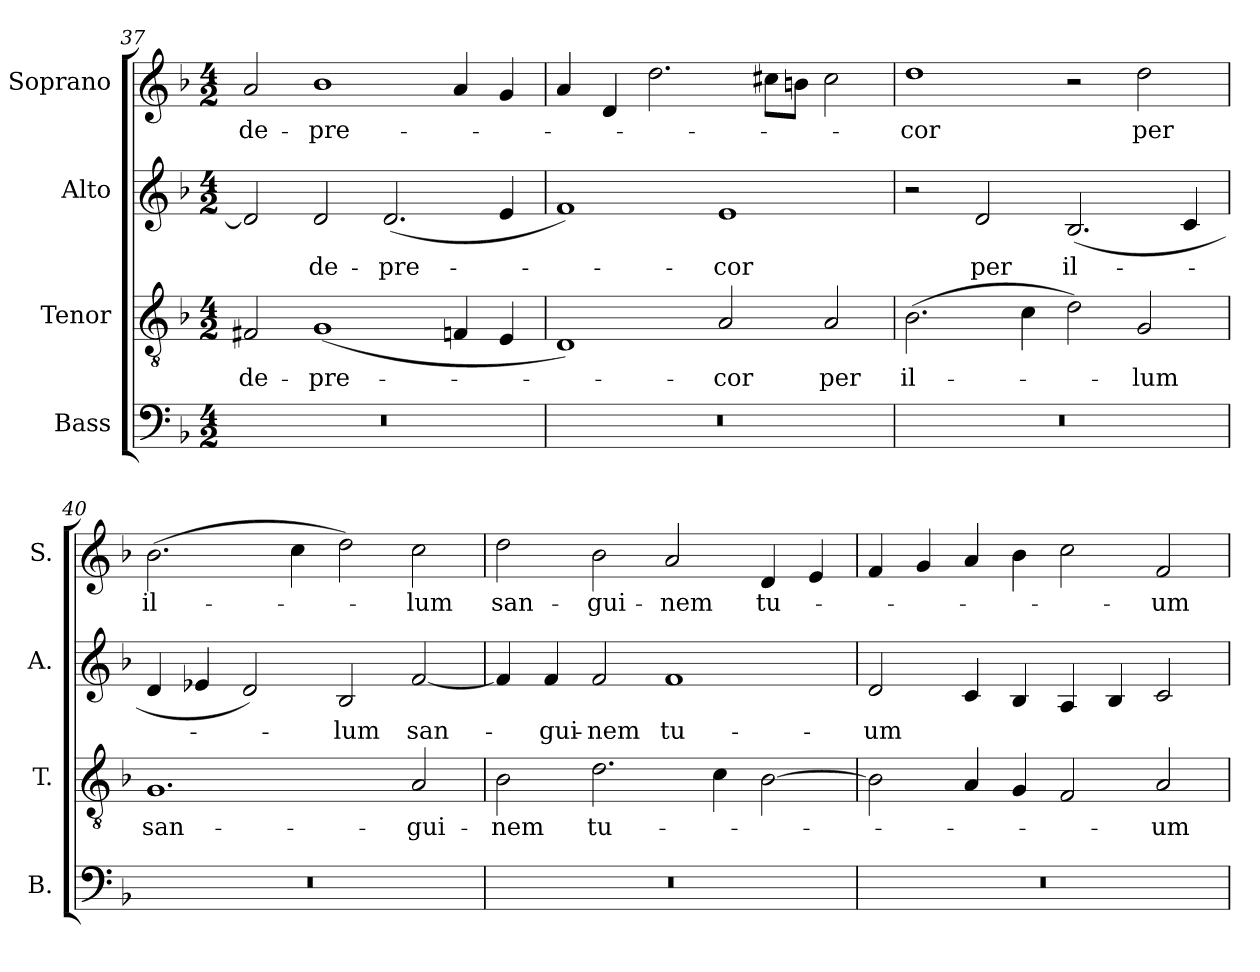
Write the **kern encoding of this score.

**kern	**kern	**text	**kern	**text	**kern	**text
*part4	*part3	*part3	*part2	*part2	*part1	*part1
*staff4	*staff3	*staff3	*staff2	*staff2	*staff1	*staff1
*I"Bass	*I"Tenor	*	*I"Alto	*	*I"Soprano	*
*I'B.	*I'T.	*	*I'A.	*	*I'S.	*
*clefF4	*clefGv2	*	*clefG2	*	*clefG2	*
*	*ITrd7c12	*	*	*	*	*
*k[b-]	*k[b-]	*	*k[b-]	*	*k[b-]	*
*F:	*F:	*	*F:	*	*F:	*
*M4/2	*M4/2	*	*M4/2	*	*M4/2	*
=37	=37	=37	=37	=37	=37	=37
!LO:N:vis=1	!	!	!	!	!	!
!	!	!LO:LY:b:color=#000000	!	!	!	!
!	!	!	!	!	!	!LO:LY:b:color=#000000
0r	2FF#Xi/	de-	2di/]	.	2ai/	de-
!	!	!LO:LY:b:color=#000000	!	!	!	!
!	!	!	!	!LO:LY:b:color=#000000	!	!
!	!	!	!	!	!	!LO:LY:b:color=#000000
.	(1GGi	-pre-	2di/	de-	1b-i	-pre-
!	!	!	!	!LO:LY:b:color=#000000	!	!
.	.	.	(2.di/	-pre-	.	.
.	4FFni/	.	.	.	4ai/	.
.	4EEi/	.	4ei/	.	4gi/	.
=38	=38	=38	=38	=38	=38	=38
!LO:N:vis=1	!	!	!	!	!	!
0r	1DDi)	.	1fi)	.	4ai/	.
.	.	.	.	.	4di/	.
.	.	.	.	.	2.ddi\	.
!	!	!LO:LY:b:color=#000000	!	!	!	!
!	!	!	!	!LO:LY:b:color=#000000	!	!
.	2AAi/	-cor	1ei	-cor	.	.
.	.	.	.	.	8cc#Xi\L	.
.	.	.	.	.	8bni\J	.
!	!	!LO:LY:b:color=#000000	!	!	!	!
.	2AAi/	per	.	.	2cc#i\	.
=39	=39	=39	=39	=39	=39	=39
!LO:N:vis=1	!	!	!	!	!	!
!	!	!LO:LY:b:color=#000000	!	!	!	!
!	!	!	!	!	!	!LO:LY:b:color=#000000
0r	(2.BB-i\	il-	2r	.	1ddi	-cor
!	!	!	!	!LO:LY:b:color=#000000	!	!
.	.	.	2di/	per	.	.
.	4Ci\	.	.	.	.	.
!	!	!	!	!LO:LY:b:color=#000000	!	!
.	2Di\)	.	(2.B-i/	il-	2r	.
!	!	!LO:LY:b:color=#000000	!	!	!	!
!	!	!	!	!	!	!LO:LY:b:color=#000000
.	2GGi/	-lum	.	.	2ddi\	per
.	.	.	4ci/	.	.	.
!!LO:LB:g=z
=40	=40	=40	=40	=40	=40	=40
!LO:N:vis=1	!	!	!	!	!	!
!	!	!LO:LY:b:color=#000000	!	!	!	!
!	!	!	!	!	!	!LO:LY:b:color=#000000
0r	1.GGi	san-	4di/	.	(2.b-i\	il-
.	.	.	4e-Xi/	.	.	.
.	.	.	2di/)	.	.	.
.	.	.	.	.	4cci\	.
!	!	!	!	!LO:LY:b:color=#000000	!	!
.	.	.	2B-i/	-lum	2ddi\)	.
!	!	!LO:LY:b:color=#000000	!	!	!	!
!	!	!	!	!LO:LY:b:color=#000000	!	!
!	!	!	!	!	!	!LO:LY:b:color=#000000
.	2AAi/	-gui-	[2fi/	san-	2cci\	-lum
=41	=41	=41	=41	=41	=41	=41
!LO:N:vis=1	!	!	!	!	!	!
!	!	!LO:LY:b:color=#000000	!	!	!	!
!	!	!	!	!	!	!LO:LY:b:color=#000000
0r	2BB-i\	-nem	4fi/]	.	2ddi\	san-
!	!	!	!	!LO:LY:b:color=#000000	!	!
.	.	.	4fi/	-gui-	.	.
!	!	!LO:LY:b:color=#000000	!	!	!	!
!	!	!	!	!LO:LY:b:color=#000000	!	!
!	!	!	!	!	!	!LO:LY:b:color=#000000
.	2.Di\	tu-	2fi/	-nem	2b-i\	-gui-
!	!	!	!	!LO:LY:b:color=#000000	!	!
!	!	!	!	!	!	!LO:LY:b:color=#000000
.	.	.	1fi	tu-	2ai/	-nem
.	4Ci\	.	.	.	.	.
!	!	!	!	!	!	!LO:LY:b:color=#000000
.	[2BB-i\	.	.	.	4di/	tu-
.	.	.	.	.	4ei/	.
=42	=42	=42	=42	=42	=42	=42
!LO:N:vis=1	!	!	!	!	!	!
!	!	!	!	!LO:LY:b:color=#000000	!	!
0r	2BB-i\]	.	2di/	-um	4fi/	.
.	.	.	.	.	4gi/	.
.	4AAi/	.	4ci/	.	4ai/	.
.	4GGi/	.	4B-i/	.	4b-i\	.
.	2FFi/	.	4Ai/	.	2cci\	.
.	.	.	4B-i/	.	.	.
!	!	!LO:LY:b:color=#000000	!	!	!	!
!	!	!	!	!	!	!LO:LY:b:color=#000000
.	2AAi/	-um	2ci/	.	2fi/	-um
=	=	=	=	=	=	=
*-	*-	*-	*-	*-	*-	*-
